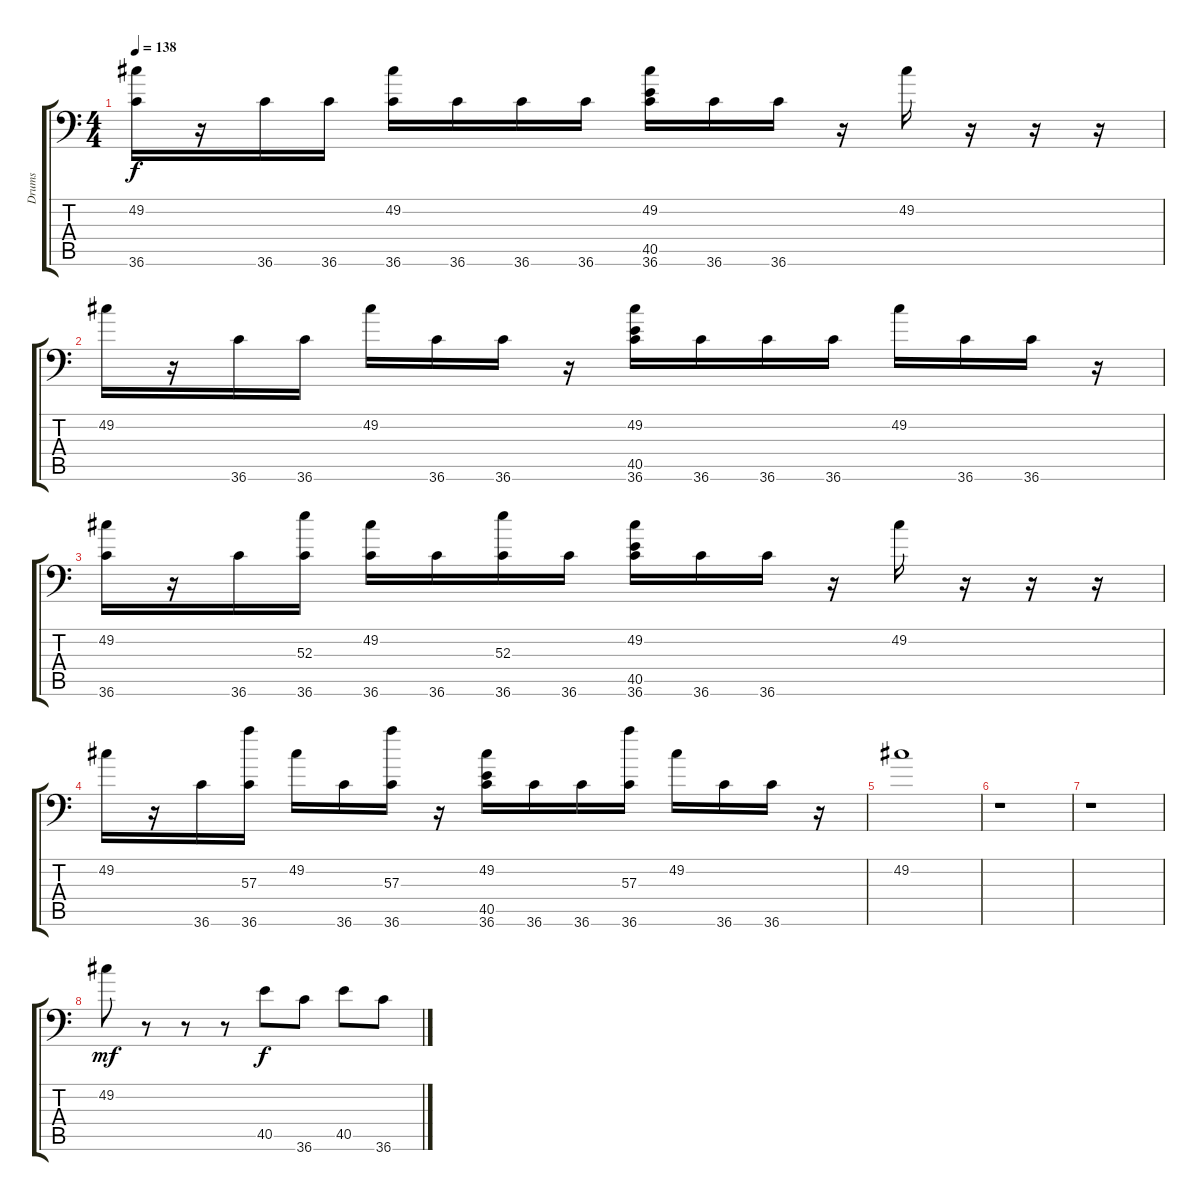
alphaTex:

\track ("Drums" "Drums") {instrument acousticgrandpiano}
\staff {score tabs}
\tuning (C-1 C-1 C-1 C-1 C-1 C-1) {hide}
\ts (4 4)
\tempo 138
\clef f4
\ks c
(49.2 36.6).16{dy f} r.16 36.6.16 36.6.16 (49.2 36.6).16 36.6.16 36.6.16 36.6.16 (49.2 40.5 36.6).16 36.6.16 36.6.16 r.16 49.2.16 r.16 r.16 r.16 |
49.2.16 r.16 36.6.16 36.6.16 49.2.16 36.6.16 36.6.16 r.16 (49.2 40.5 36.6).16 36.6.16 36.6.16 36.6.16 49.2.16 36.6.16 36.6.16 r.16 |
(49.2 36.6).16 r.16 36.6.16 (52.3 36.6).16 (49.2 36.6).16 36.6.16 (52.3 36.6).16 36.6.16 (49.2 40.5 36.6).16 36.6.16 36.6.16 r.16 49.2.16 r.16 r.16 r.16 |
49.2.16 r.16 36.6.16 (57.3 36.6).16 49.2.16 36.6.16 (57.3 36.6).16 r.16 (49.2 40.5 36.6).16 36.6.16 36.6.16 (57.3 36.6).16 49.2.16 36.6.16 36.6.16 r.16 |
49.2.1 |
r.1 |
r.1 |
49.2.8{dy mf} r.8 r.8 r.8 40.5.8{dy f} 36.6.8 40.5.8 36.6.8
